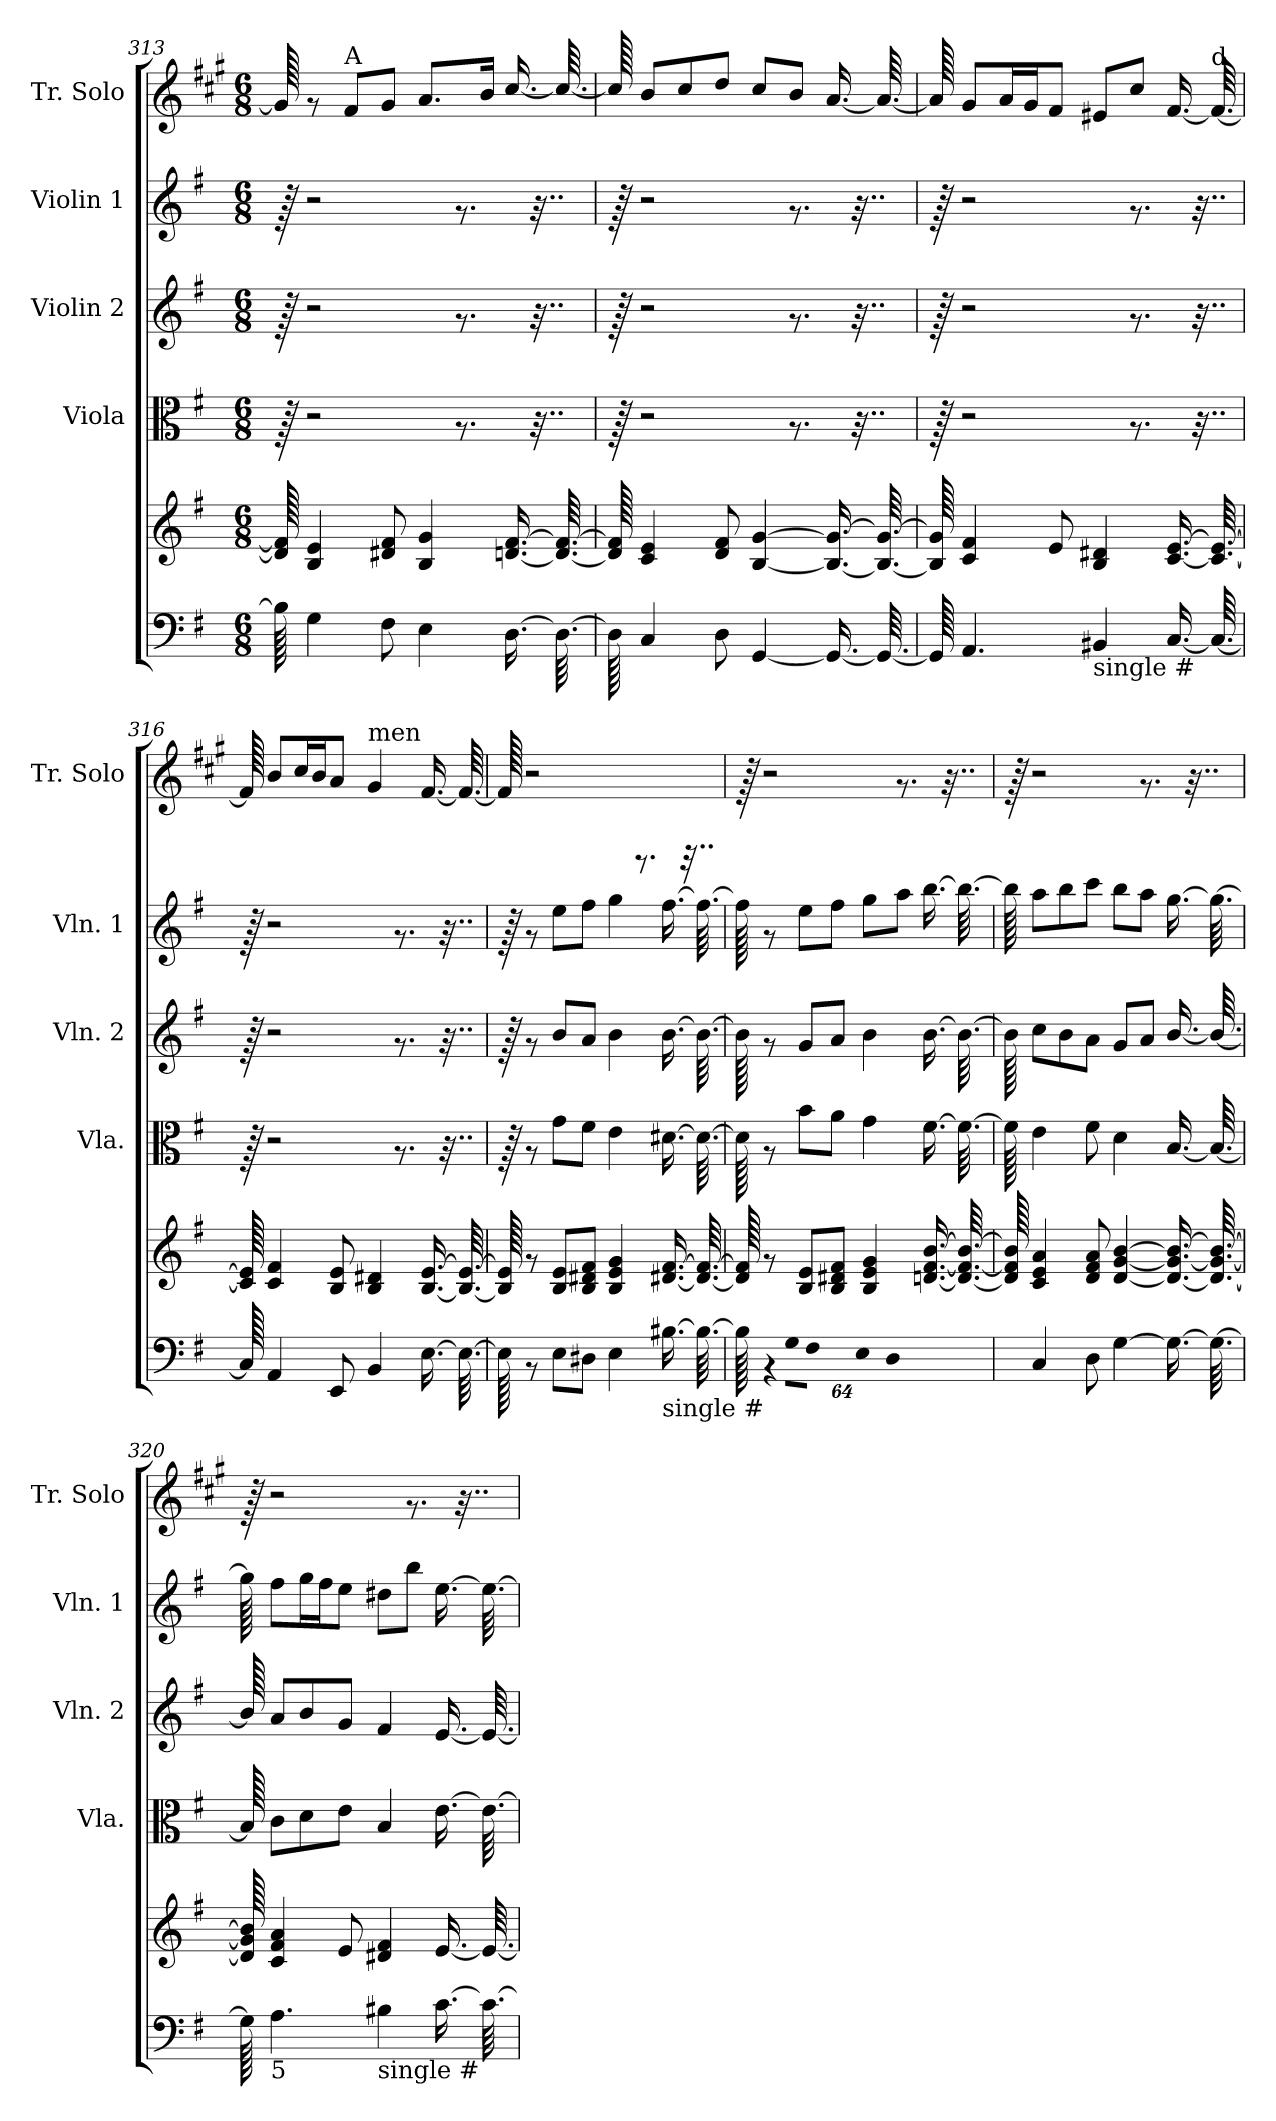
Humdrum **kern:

**kern	**kern	**kern	**kern	**kern	**kern
*part6	*part5	*part4	*part3	*part2	*part1
*staff6	*staff5	*staff4	*staff3	*staff2	*staff1
*	*	*I"Viola	*I"Violin 2	*I"Violin 1	*I"Tr. Solo
*	*	*I'Vla.	*I'Vln. 2	*I'Vln. 1	*I'Tr. Solo
*clefF4	*clefG2	*clefC3	*clefG2	*clefG2	*clefG2
*	*	*	*	*	*ITrd1c2
*k[f#]	*k[f#]	*k[f#]	*k[f#]	*k[f#]	*k[f#]
*G:	*G:	*G:	*G:	*G:	*G:
*M6/8	*M6/8	*M6/8	*M6/8	*M6/8	*M6/8
=313	=313	=313	=313	=313	=313
128B#\]	128d#/] 128f#/]	128rG	128rf	128rf	128f#/]
4G\	4B/ 4e/	2r	2r	2r	8rf
!	!	!	!	!	!LO:TX:a:t=A
.	.	.	.	.	8e/L
8F#\	8d#X/ 8f#/	.	.	.	8f#/J
4E\	4B/ 4g/	.	.	.	8.g/L
.	.	8.rG	8.rf	8.rf	.
.	.	.	.	.	16a/Jk
[>16.D\	[<16.dn/ [<16.f#/	.	.	.	[<16.b/
.	.	32..rG	32..rf	32..rf	.
64.D\_	64.d/_ 64.f#/_	.	.	.	64.b/_
=314	=314	=314	=314	=314	=314
128D\]	128d/] 128f#/]	128rG	128rf	128rf	128b/]
4C/	4c/ 4e/	2r	2r	2r	8a/L
.	.	.	.	.	8b/
8D\	8d/ 8f#/	.	.	.	8cc/J
[<4GG/	[<4B/ [<4g/	.	.	.	8b/L
.	.	8.rG	8.rf	8.rf	8a/J
16.GG/_	16.B/_ 16.g/_	.	.	.	[<16.g/
.	.	32..rG	32..rf	32..rf	.
64.GG/_	64.B/_ 64.g/_	.	.	.	64.g/_
=315	=315	=315	=315	=315	=315
128GG/]	128B/] 128g/]	128rG	128rf	128rf	128g/]
4.AA/	4c/ 4f#/	2r	2r	2r	8f#/L
.	.	.	.	.	16g/L
.	.	.	.	.	16f#/J
.	8e/	.	.	.	8e/J
!LO:TX:b:t=single #	!	!	!	!	!
4BB#/	4B/ 4d#X/	.	.	.	8d#X/L
.	.	8.rG	8.rf	8.rf	8b/J
[<16.C/	[<16.c/ [<16.e/	.	.	.	[<16.e/
.	.	32..rG	32..rf	32..rf	.
!	!	!	!	!	!LO:TX:a:t=d
64.C/_	64.c/_ 64.e/_	.	.	.	64.e/_
=316	=316	=316	=316	=316	=316
128C/]	128c/] 128e/]	128rG	128rf	128rf	128e/]
4AA/	4c/ 4f#/	2r	2r	2r	8a/L
.	.	.	.	.	16b/L
.	.	.	.	.	16a/J
8EE/	8B/ 8e/	.	.	.	8g/J
!	!	!	!	!	!LO:TX:a:t=men
4BB/	4B/ 4d#X/	.	.	.	4f#/
.	.	8.rG	8.rf	8.rf	.
[>16.E\	[<16.B/ [<16.e/	.	.	.	[<16.e/
.	.	32..rG	32..rf	32..rf	.
64.E\_	64.B/_ 64.e/_	.	.	.	64.e/_
=317	=317	=317	=317	=317	=317
128E\]	128B/] 128e/]	128rG	128rf	128rf	128e/]
8rAA	8rf	8rG	8rf	8rf	2r
8E\L	8B/ 8e/L	8g\L	8b/L	8ee\L	.
8D#X\J	8B/ 8d#X/ 8f#/J	8f#\J	8a/J	8ff#\J	.
4E\	4B/ 4e/ 4g/	4e\	4b\	4gg\	.
*	*	*	*	*	*15ma
.	.	.	.	.	8.rf
!LO:TX:b:t=single #	!	!	!	!	!
[>16.B#\	[<16.d#X/ [<16.f#/	[>16.d#X\	[>16.b\	[>16.ff#\	.
.	.	.	.	.	32..rf
64.B#\_	64.d#/_ 64.f#/_	64.d#\_	64.b\_	64.ff#\_	.
!!LO:PB:g=z
=318	=318	=318	=318	=318	=318
*	*	*	*	*	*X15ma
128B#\]	128d#/] 128f#/]	128d#\]	128b\]	128ff#\]	128rf
*Xtuplet	*	*	*	*	*
!LO:N:vis=8	!	!	!	!	!
4096%341rAA	8rf	8rG	8rf	8rf	2r
*tuplet	*	*	*	*	*
*Xbrackettup	*	*	*	*	*
!LO:N:vis=8	!	!	!	!	!
1024%57G\L	.	.	.	.	.
.	8B/ 8e/L	8b\L	8g/L	8ee\L	.
!LO:N:vis=8	!	!	!	!	!
4096%227F#\J	.	.	.	.	.
!LO:N:vis=4	!	!	!	!	!
512%57E\	.	.	.	.	.
.	8B/ 8d#X/ 8f#/J	8a\J	8a/J	8ff#\J	.
!LO:N:vis=8	!	!	!	!	!
4096%227D\	.	.	.	.	.
4096%1561ryy	.	.	.	.	.
.	4B/ 4e/ 4g/	4g\	4b\	8gg\L	.
.	.	.	.	8aa\J	8.rf
.	[<16.dn/ [<16.f#/ [<16.b/	[>16.f#\	[>16.b\	[>16.bb\	.
.	.	.	.	.	32..rf
.	64.d/_ 64.f#/_ 64.b/_	64.f#\_	64.b\_	64.bb\_	.
=319	=319	=319	=319	=319	=319
128ryy	128d/] 128f#/] 128b/]	128f#\]	128b\]	128bb\]	128rf
4C/	4c/ 4e/ 4a/	4e\	8cc\L	8aa\L	2r
.	.	.	8b\	8bb\	.
8D\	8d/ 8f#/ 8a/	8f#\	8a\J	8ccc\J	.
[>4G\	[<4d/ [<4g/ [<4b/	4d\	8g/L	8bb\L	.
.	.	.	8a/J	8aa\J	8.rf
16.G\_	16.d/_ 16.g/_ 16.b/_	[<16.B/	[<16.b/	[>16.gg\	.
.	.	.	.	.	32..rf
64.G\_	64.d/_ 64.g/_ 64.b/_	64.B/_	64.b/_	64.gg\_	.
=320	=320	=320	=320	=320	=320
128G\]	128d/] 128g/] 128b/]	128B/]	128b/]	128gg\]	128rf
!LO:TX:b:t=5	!	!	!	!	!
4.A\	4c/ 4f#/ 4a/	8c\L	8a/L	8ff#\L	2r
.	.	8d\	8b/	16gg\L	.
.	.	.	.	16ff#\J	.
.	8e/	8e\J	8g/J	8ee\J	.
!LO:TX:b:t=single #	!	!	!	!	!
4B#\	4d#X/ 4f#/	4B/	4f#/	8dd#X\L	.
.	.	.	.	8bb\J	8.rf
[>16.c\	[<16.e/	[>16.e\	[<16.e/	[>16.ee\	.
.	.	.	.	.	32..rf
64.c\_	64.e/_	64.e\_	64.e/_	64.ee\_	.
=	=	=	=	=	=
*-	*-	*-	*-	*-	*-
